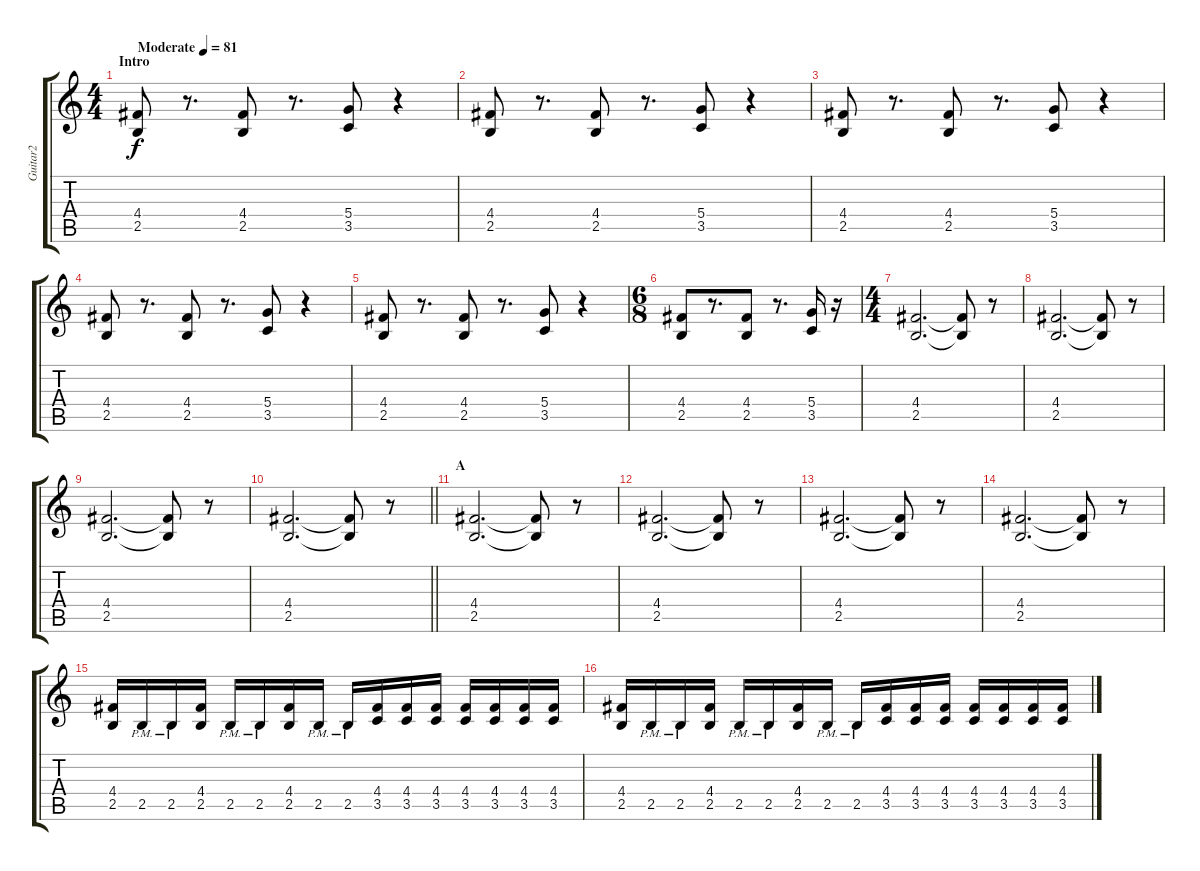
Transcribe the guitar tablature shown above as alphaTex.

\track ("Guitar2" "Guitar2") {instrument overdrivenguitar}
\staff {score tabs}
\tuning (E4 B3 G3 D3 A2 E2) {hide}
\ts (4 4)
\section ("" "Intro")
\tempo (81 "Moderate")
\clef g2
\ks c
(4.4 2.5).8{dy f instrument overdrivenguitar} r.8{d} (4.4 2.5).8 r.8{d} (5.4 3.5).8 r.4 |
(4.4 2.5).8 r.8{d} (4.4 2.5).8 r.8{d} (5.4 3.5).8 r.4 |
(4.4 2.5).8 r.8{d} (4.4 2.5).8 r.8{d} (5.4 3.5).8 r.4 |
(4.4 2.5).8 r.8{d} (4.4 2.5).8 r.8{d} (5.4 3.5).8 r.4 |
(4.4 2.5).8 r.8{d} (4.4 2.5).8 r.8{d} (5.4 3.5).8 r.4 |
\ts (6 8)
(4.4 2.5).8 r.8{d} (4.4 2.5).8 r.8{d} (5.4 3.5).16 r.16 |
\ts (4 4)
(4.4 2.5).2{d} (4.4{t} 2.5{t}).8 r.8 |
(4.4 2.5).2{d} (4.4{t} 2.5{t}).8 r.8 |
(4.4 2.5).2{d} (4.4{t} 2.5{t}).8 r.8 |
\barLineRight lightlight
(4.4 2.5).2{d} (4.4{t} 2.5{t}).8 r.8 |
\section ("" "A")
(4.4 2.5).2{d} (4.4{t} 2.5{t}).8 r.8 |
(4.4 2.5).2{d} (4.4{t} 2.5{t}).8 r.8 |
(4.4 2.5).2{d} (4.4{t} 2.5{t}).8 r.8 |
(4.4 2.5).2{d} (4.4{t} 2.5{t}).8 r.8 |
(4.4 2.5).16 2.5{pm}.16 2.5{pm}.16 (4.4 2.5).16 2.5{pm}.16 2.5{pm}.16 (4.4 2.5).16 2.5{pm}.16 2.5{pm}.16 (4.4 3.5).16 (4.4 3.5).16 (4.4 3.5).16 (4.4 3.5).16 (4.4 3.5).16 (4.4 3.5).16 (4.4 3.5).16 |
(4.4 2.5).16 2.5{pm}.16 2.5{pm}.16 (4.4 2.5).16 2.5{pm}.16 2.5{pm}.16 (4.4 2.5).16 2.5{pm}.16 2.5{pm}.16 (4.4 3.5).16 (4.4 3.5).16 (4.4 3.5).16 (4.4 3.5).16 (4.4 3.5).16 (4.4 3.5).16 (4.4 3.5).16
